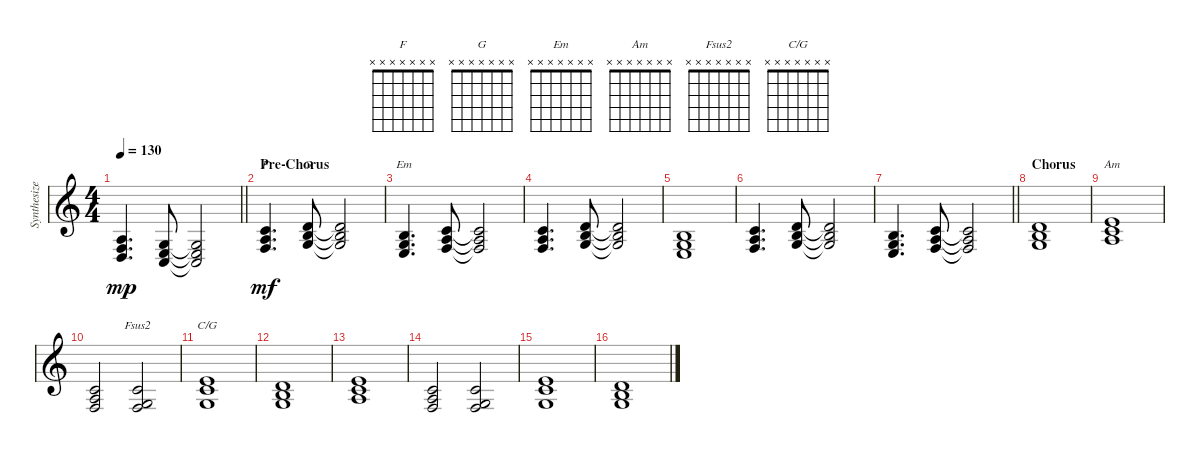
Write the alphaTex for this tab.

\track ("Synthesizer" "Synthesize") {instrument fx3crystal}
\staff {score}
\tuning (E4 B3 G3 D3 A2 E2 B1) {hide}
\chord ("F" x x x x x x x)
\chord ("G" x x x x x x x)
\chord ("Em" x x x x x x x)
\chord ("Am" x x x x x x x)
\chord ("Fsus2" x x x x x x x)
\chord ("C/G" x x x x x x x)
\ts (4 4)
\tempo 130
\clef g2
\barLineRight lightlight
\ks c
(2.3 3.4 5.5).4{d dy mp} (0.3 2.4 3.5).8 (0.3{t} 2.4{t} 3.5{t}).2 |
\section ("" "Pre-Chorus")
(1.2 2.3 3.4).4{d ch "F" dy mf} (3.2 4.3 5.4).8{ch "G"} (3.2{t} 4.3{t} 5.4{t}).2 |
(0.2 0.3 2.4).4{d ch "Em"} (1.2 2.3 3.4).8 (1.2{t} 2.3{t} 3.4{t}).2 |
(1.2 2.3 3.4).4{d} (3.2 4.3 5.4).8 (3.2{t} 4.3{t} 5.4{t}).2 |
(0.2 0.3 2.4).1 |
(1.2 2.3 3.4).4{d} (3.2 4.3 5.4).8 (3.2{t} 4.3{t} 5.4{t}).2 |
\barLineRight lightlight
(0.2 0.3 2.4).4{d} (1.2 2.3 3.4).8 (1.2{t} 2.3{t} 3.4{t}).2 |
\section ("" "Chorus")
(3.2 4.3 5.4).1 |
(0.1 1.2 2.3).1{ch "Am"} |
(1.2 2.3 3.4).2 (1.2 0.3 3.4).2{ch "Fsus2"} |
(0.1 1.2 0.3).1{ch "C/G"} |
(3.2 4.3 5.4).1 |
(0.1 1.2 2.3).1 |
(1.2 2.3 3.4).2 (1.2 0.3 3.4).2 |
(0.1 1.2 0.3).1 |
(3.2 4.3 5.4).1
